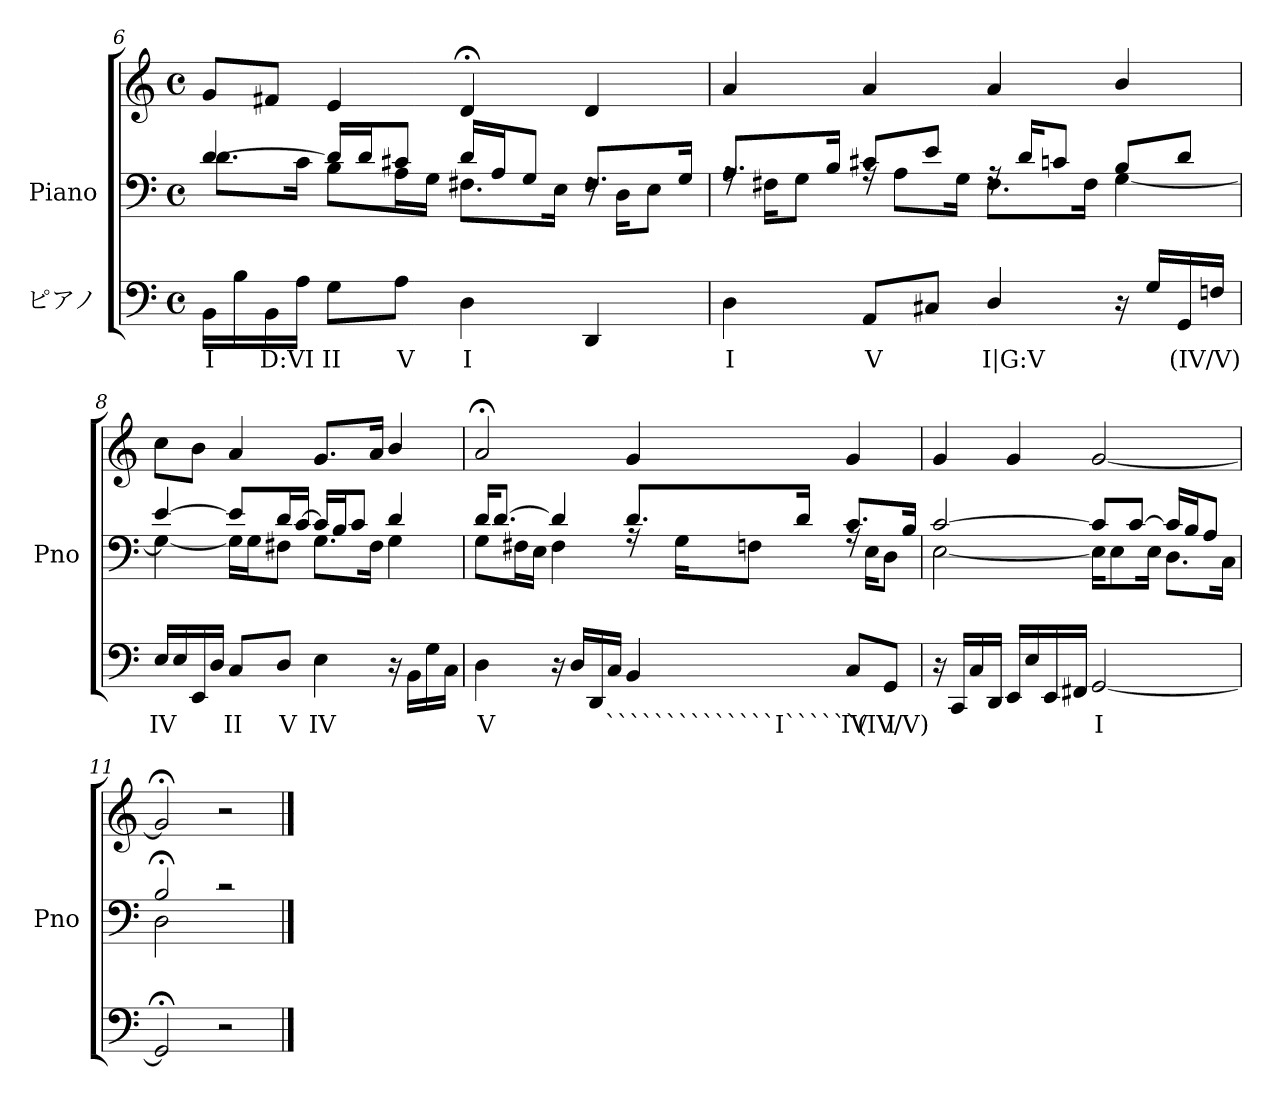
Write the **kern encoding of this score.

**kern	**text	**kern	**kern
*part2	*part2	*part1	*part1
*staff3	*staff3	*staff2	*staff1
*I"ピアノ	*	*I"Piano	*
*	*	*I'Pno	*
!!LO:PB:g=z
*clefF4	*	*clefF4	*clefG2
*k[]	*	*k[]	*k[]
*C:	*	*C:	*C:
*M4/4	*	*M4/4	*M4/4
*met(c)	*	*met(c)	*met(c)
=6	=6	=6	=6
!	!LO:LY:b	!	!
*	*	*^	*
16BB\LL	I	[>4d/	8.d\L	8g/L
16B\	.	.	.	.
!	!LO:LY:b	!	!	!
16BB\	D:VI	.	.	8f#X/J
16A\JJ	.	.	16c\Jk	.
!	!LO:LY:b	!	!	!
8G\L	II	16d/LL]	8B\L	4e/
.	.	16d/J	.	.
!	!LO:LY:b	!	!	!
8A\J	V	8c#X/J	16A\L	.
.	.	.	16G\JJ	.
!	!LO:LY:b	!	!	!
4D\	I	16d/LL	8.F#X\L	4d;/
.	.	16A/J	.	.
.	.	8G/J	.	.
.	.	.	16E\Jk	.
4DD/	.	8.F#/L	16rF	4d/
.	.	.	16D\KL	.
.	.	.	8E\J	.
.	.	16G/Jk	.	.
=7	=7	=7	=7	=7
!	!LO:LY:b	!	!	!
4D\	I	8.A/L	16rA	4a/
.	.	.	16F#X\KL	.
.	.	.	8G\J	.
.	.	16B/Jk	.	.
!	!LO:LY:b	!	!	!
8AA/L	V	8c#X/L	16rA	4a/
.	.	.	8A\L	.
8C#X/J	.	8e/J	.	.
.	.	.	16G\Jk	.
!	!LO:LY:b	!	!	!
4D/	I|G:V	16rA	8.F#\L	4a/
.	.	16d/KL	.	.
.	.	8cn/J	.	.
.	.	.	16F#\Jk	.
!	!LO:LY:b	!	!	!
16r	I	8B/L	[<4G\	4b/
16G/LL	.	.	.	.
!	!LO:LY:b	!	!	!
16GG/	(IV/V)	8d/J	.	.
16Fn/JJ	.	.	.	.
=8	=8	=8	=8	=8
!	!LO:LY:b	!	!	!
16E/LL	IV	[>4e/	4G\_	8cc\L
16E/	.	.	.	.
16EE/	.	.	.	8b\J
16D/JJ	.	.	.	.
!	!LO:LY:b	!	!	!
8C/L	II	8e/L]	16G\LL]	4a/
.	.	.	16G\J	.
!	!LO:LY:b	!	!	!
8D/J	V	16d/L	8F#X\J	.
.	.	[>16c/JJ	.	.
!	!LO:LY:b	!	!	!
4E\	IV	16c/LL]	8.G\L	8.g/L
.	.	16B/J	.	.
.	.	8c/J	.	.
.	.	.	16F#\Jk	16a/Jk
!	!LO:LY:b	!	!	!
16r	I	4d/	4G\	4b/
16BB\LL	.	.	.	.
16G\	.	.	.	.
16C\JJ	.	.	.	.
!!LO:LB:g=z
=9	=9	=9	=9	=9
!	!LO:LY:b	!	!	!
4D\	V	16d/KL	8G\L	2a;/
.	.	[>8.d/J	.	.
.	.	.	16F#X\L	.
.	.	.	16E\JJ	.
16r	.	4d/]	4F#\	.
16D/LL	.	.	.	.
16DD/	.	.	.	.
16C/JJ	.	.	.	.
!	!LO:LY:b	!	!	!
4BB/	``````````````I``````(IV/V)	8.d/L	16rA	4g/
.	.	.	16G\KL	.
.	.	.	8Fn\J	.
.	.	16d/Jk	.	.
!	!LO:LY:b	!	!	!
8C/L	IV	8.c/L	16rA	4g/
.	.	.	16E\KL	.
!	!LO:LY:b	!	!	!
8GG/J	I	.	8D\J	.
.	.	16B/Jk	.	.
=10	=10	=10	=10	=10
!	!LO:LY:b	!	!	!
16r	IV	[>2c/	[<2E\	4g/
16CC/LL	.	.	.	.
16C/	.	.	.	.
16DD/JJ	.	.	.	.
16EE/LL	.	.	.	4g/
16E/	.	.	.	.
16EE/	.	.	.	.
16FF#X/JJ	.	.	.	.
!	!LO:LY:b	!	!	!
[2GG/	I	8c/L]	16E\KL]	[2g/
.	.	.	8E\	.
.	.	[>8c/J	.	.
.	.	.	16E\Jk	.
.	.	16c/LL]	8.D\L	.
.	.	16B/J	.	.
.	.	8A/J	.	.
.	.	.	16C\Jk	.
=11	=11	=11	=11	=11
2GG;/]	.	2B;</	2D\	2g;/]
2r	.	2rc	2ryy	2r
*	*	*v	*v	*
==	==	==	==
*-	*-	*-	*-
